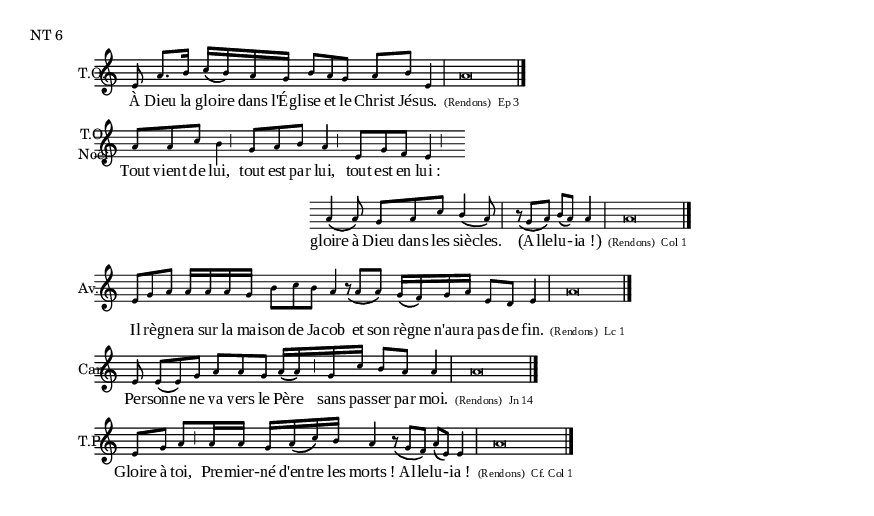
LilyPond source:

\version "2.14.0"
\include "definitions.ly"
\markup {NT 6 }

\relative a' { 
	\new Staff {
		\cadenzaOn
		\set Staff.instrumentName = \markup{ \center-column { T.O. } }
		e8
		a8.[ b16]
		c16[\( b\) a g]
		\times 2/3 { b8[ a g] }
		a8[ b]
		e,4 \barre \pespace a\breve
		\endBar
	}
	\addlyrics {
		À Dieu la glo -- ire dans l'Égl -- ise et le Christ Jés -- us.
		\markup { \citation #"(Rendons)"} 
		\markup { \citation #"Ep 3"}
 }
}

\relative a' { 
	\new Staff {
		\cadenzaOn
		\set Staff.instrumentName = \markup{ \center-column { T.O. Noël } }
		\times 2/3 { a8[ a c] } b4 \cesure \pespace
		\times 2/3 { g8[ a b] } a4 \cesure\pespace
		\times 2/3 { e8[ g f] } e4 \cesure \pespace \indentLine
		\times 2/3 { a4\( a8\) }
		\times 2/3 { g8[ a c] } 
		\stemUp \times 2/3 { b4\( a8\) } \barre \pespace
		\times 2/3 {r8_\(g[ a]\)} b[\( a\)] a4
		\barre \pespace a\breve
		\endBar
	}
	\addlyrics {
		Tout vient de lui, tout est par lui, tout est en "lui :" gloire à Dieu dans les siè -- cles. "(Al" -- le -- lu -- - -- "ia !)"
		\markup { \citation #"(Rendons)"}
		\markup { \citation #"Col 1"}

 }
}

\relative a' { 
	\new Staff {
		\cadenzaOn
		\set Staff.instrumentName = \markup{ \center-column { Av. } }
		\times 2/3 { e8[ g a] }
		a16[ a a g]
		\times 2/3 { b8[ c b] } a4 \pespace
		\times 2/3 { r8_\( a[ a]\) }
		g16[\( f\) g a]
		e8[ d] e4
		\barre \pespace a\breve
		\endBar
	}
	\addlyrics {
		Il rè -- gne -- ra sur la mai -- son de Ja -- cob et son rè -- gne n'au -- ra pas de fin.
		\markup { \citation #"(Rendons)"}
		\markup { \citation #"Lc 1"}
 }
}



\relative a' { 
	\new Staff {
		\cadenzaOn
		\set Staff.instrumentName = \markup{ \center-column { Car. } }
		e8
		\times 2/3 { e8[\( e\) g] }
		\times 2/3 { a8[ a g] }
		a16[\( a\)\cesure \pespace g c]
		b8[ a] a4
		\barre \pespace a\breve
		\endBar
	}
	\addlyrics {
		Per -- son -- ne ne va vers le Pè -- re sans pas -- ser par moi.
		\markup { \citation #"(Rendons)"}
		\markup { \citation #"Jn 14"}
 }
}


\relative a' { 
	\new Staff {
		\cadenzaOn
		\set Staff.instrumentName = \markup{ \center-column { T.P. } }
		e8[ g]
		a8[\cesure \pespace a16 a]
		g16[ a\( c\) b] a4 \pespace
		\times 2/3 {r8_\(g[ f]\)} a[\( e\)] e4
		\barre \pespace a\breve
		\endBar
	}
	\addlyrics {
		Gloire à toi, Pre -- mier- -- né d'en -- tre les "morts !" Al -- le -- lu -- - -- "ia !"
		\markup { \citation #"(Rendons)"}
		\markup { \citation #"Cf. Col 1"}
 }
}


